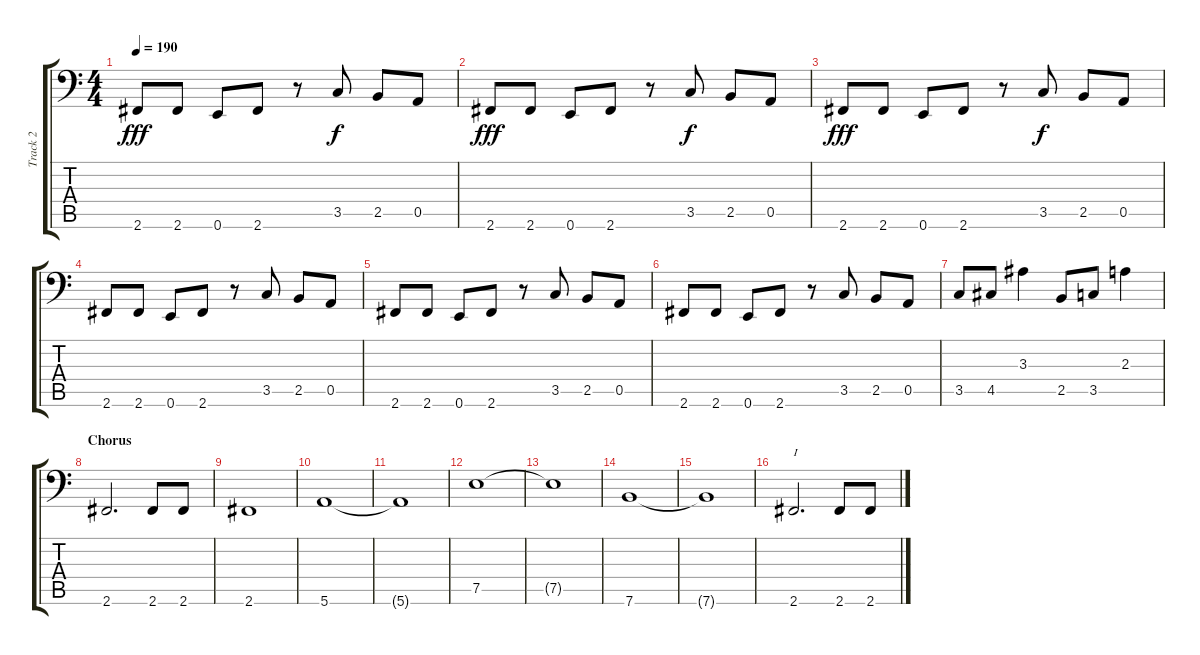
\track ("Track 2" "Track 2") {instrument electricbasspick}
\staff {score tabs}
\tuning (E3 B2 G2 D2 A1 E1) {hide}
\ts (4 4)
\tempo 190
\clef f4
\ks c
2.6.8{dy fff} 2.6.8 0.6.8 2.6.8 r.8 3.5.8{dy f} 2.5.8 0.5.8 |
2.6.8{dy fff} 2.6.8 0.6.8 2.6.8 r.8 3.5.8{dy f} 2.5.8 0.5.8 |
2.6.8{dy fff} 2.6.8 0.6.8 2.6.8 r.8 3.5.8{dy f} 2.5.8 0.5.8 |
2.6.8 2.6.8 0.6.8 2.6.8 r.8 3.5.8 2.5.8 0.5.8 |
2.6.8 2.6.8 0.6.8 2.6.8 r.8 3.5.8 2.5.8 0.5.8 |
2.6.8 2.6.8 0.6.8 2.6.8 r.8 3.5.8 2.5.8 0.5.8 |
3.5.8 4.5.8 3.3.4 2.5.8 3.5.8 2.3.4 |
\section ("" "Chorus")
2.6.2{d} 2.6.8 2.6.8 |
2.6.1 |
5.6.1 |
5.6{t}.1 |
7.5.1 |
7.5{t}.1 |
7.6.1 |
7.6{t}.1 |
2.6.2{d txt "I"} 2.6.8 2.6.8
